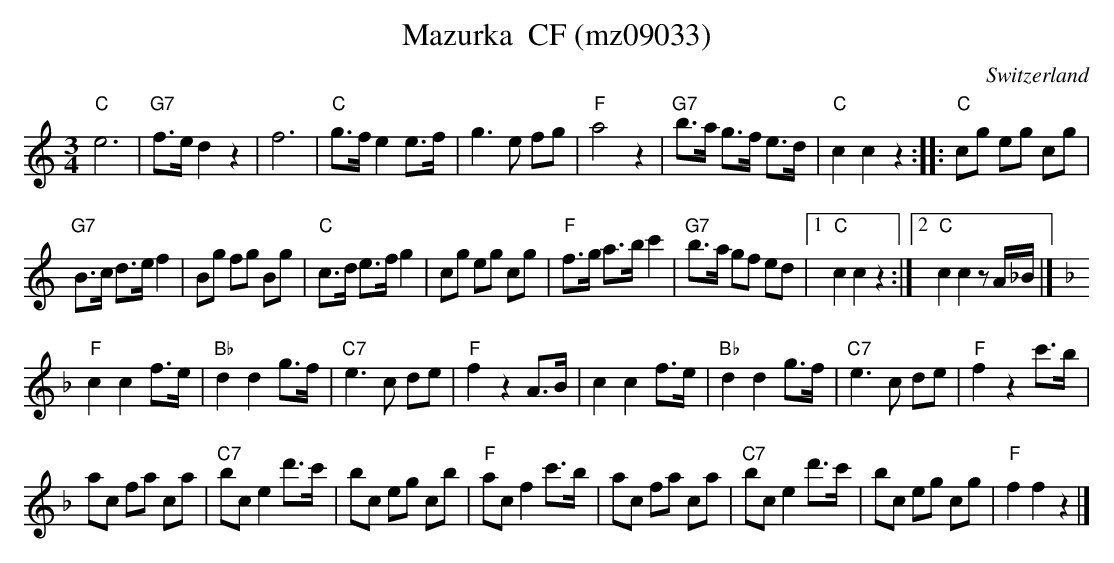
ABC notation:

X:1
T: Mazurka  CF (mz09033)
M:3/4
L:1/8
O:Switzerland
K:C major
"C"e6 | "G7"f>ed2z2 | f6 | "C"g>fe2e>f | g3e fg | "F"a4z2 | "G7"b>a g>f e>d | "C"c2c2z2 :: "C"cg eg cg |
"G7"B>c d>ef2 | Bg fg Bg | "C"c>d e>fg2 | cg eg cg | "F"f>g a>bc'2 | "G7"b>a gf ed |1 "C"c2c2z2 :|2 "C"c2c2zA/_B/ |] [K:F]
"F"c2c2f>e | "Bb"d2d2g>f | "C7"e3c de | "F"f2z2A>B |  c2c2f>e | "Bb"d2d2g>f | "C7"e3c de | "F"f2z2 c'>b |
ac fa ca | "C7"bce2 d'>c' | bc eg cb | "F"ac f2 c'>b | ac fa ca | "C7"bce2 d'>c' | bc eg cg | "F"f2f2z2 |]
